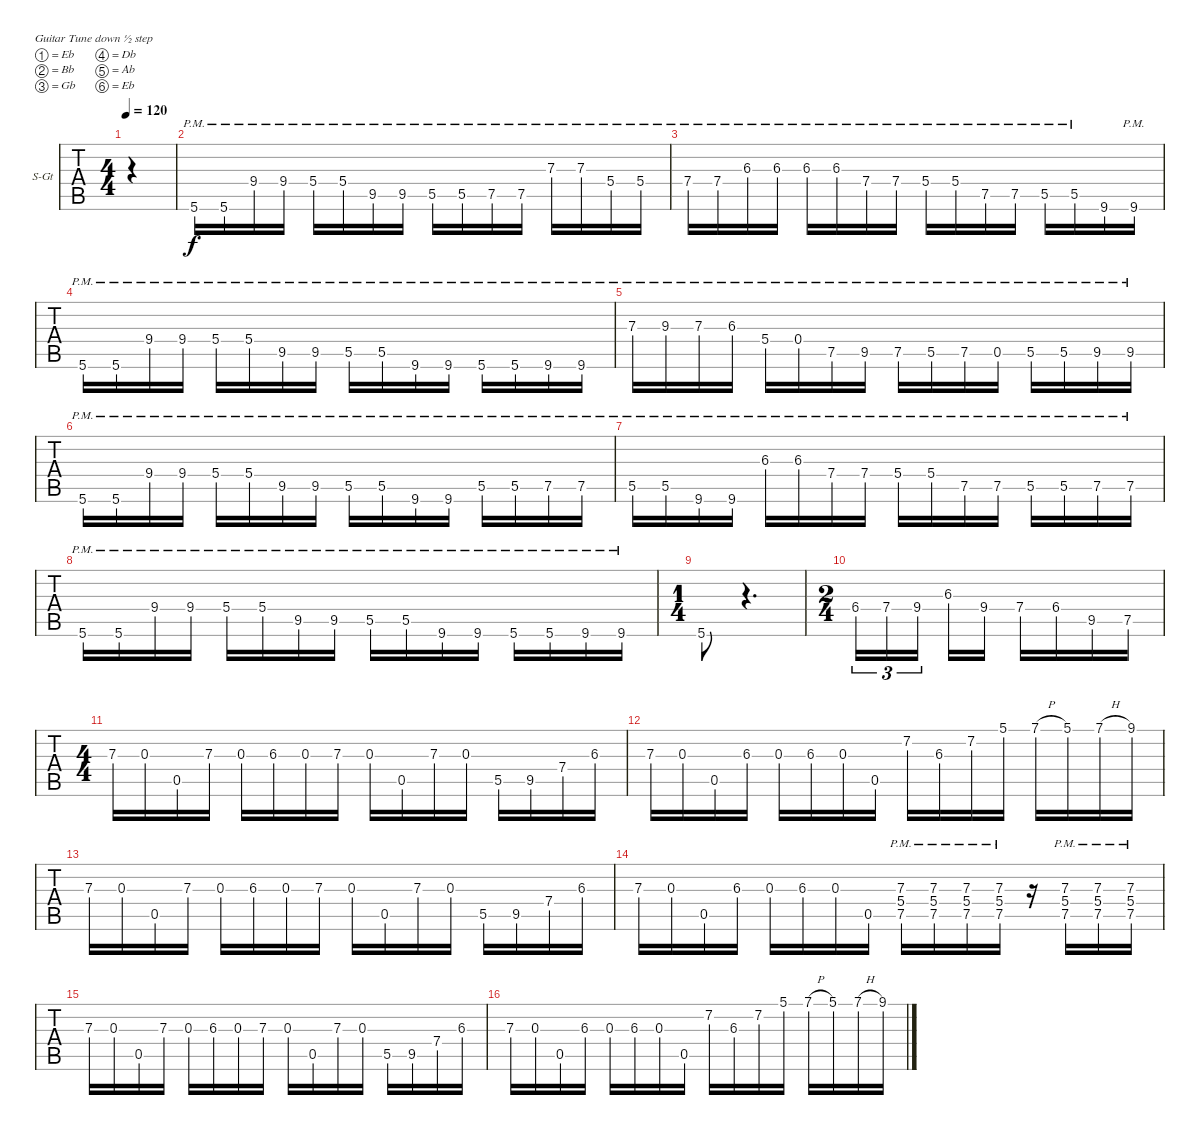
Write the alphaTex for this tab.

\defaultSystemsLayout 4
\bracketExtendMode groupsimilarinstruments
\firstSystemTrackNameOrientation horizontal
\otherSystemsTrackNameOrientation horizontal
\track ("Steel Guitar" "S-Gt") {instrument acousticguitarsteel}
\staff {tabs}
\tuning (Eb4 Bb3 Gb3 Db3 Ab2 Eb2)
\ts (4 4)
\tempo 120
\clef g2
\ks c
|
5.6{pm}.16 5.6{pm}.16 9.4{pm}.16 9.4{pm}.16 5.4{pm}.16 5.4{pm}.16 9.5{pm}.16 9.5{pm}.16 5.5{pm}.16 5.5{pm}.16 7.5{pm}.16 7.5{pm}.16 7.3{pm}.16 7.3{pm}.16 5.4{pm}.16 5.4{pm}.16 |
7.4{pm}.16 7.4{pm}.16 6.3{pm}.16 6.3{pm}.16 6.3{pm}.16 6.3{pm}.16 7.4{pm}.16 7.4{pm}.16 5.4{pm}.16 5.4{pm}.16 7.5{pm}.16 7.5{pm}.16 5.5{pm}.16 5.5{pm}.16 9.6.16 9.6{pm}.16 |
5.6{pm}.16 5.6{pm}.16 9.4{pm}.16 9.4{pm}.16 5.4{pm}.16 5.4{pm}.16 9.5{pm}.16 9.5{pm}.16 5.5{pm}.16 5.5{pm}.16 9.6{pm}.16 9.6{pm}.16 5.6{pm}.16 5.6{pm}.16 9.6{pm}.16 9.6{pm}.16 |
7.3{pm}.16 9.3{pm}.16 7.3{pm}.16 6.3{pm}.16 5.4{pm}.16 0.4{pm}.16 7.5{pm}.16 9.5{pm}.16 7.5{pm}.16 5.5{pm}.16 7.5{pm}.16 0.5{pm}.16 5.5{pm}.16 5.5{pm}.16 9.5{pm}.16 9.5{pm}.16 |
5.6{pm}.16 5.6{pm}.16 9.4{pm}.16 9.4{pm}.16 5.4{pm}.16 5.4{pm}.16 9.5{pm}.16 9.5{pm}.16 5.5{pm}.16 5.5{pm}.16 9.6{pm}.16 9.6{pm}.16 5.5{pm}.16 5.5{pm}.16 7.5{pm}.16 7.5{pm}.16 |
5.5{pm}.16 5.5{pm}.16 9.6{pm}.16 9.6{pm}.16 6.3{pm}.16 6.3{pm}.16 7.4{pm}.16 7.4{pm}.16 5.4{pm}.16 5.4{pm}.16 7.5{pm}.16 7.5{pm}.16 5.5{pm}.16 5.5{pm}.16 7.5{pm}.16 7.5{pm}.16 |
5.6{pm}.16 5.6{pm}.16 9.4{pm}.16 9.4{pm}.16 5.4{pm}.16 5.4{pm}.16 9.5{pm}.16 9.5{pm}.16 5.5{pm}.16 5.5{pm}.16 9.6{pm}.16 9.6{pm}.16 5.6{pm}.16 5.6{pm}.16 9.6{pm}.16 9.6{pm}.16 |
\ts (1 4)
5.6.8 r.4{d} |
\ts (2 4)
6.4.16{tu (3 2)} 7.4.16{tu (3 2)} 9.4.16{tu (3 2)} 6.3.16 9.4.16 7.4.16 6.4.16 9.5.16 7.5.16 |
\ts (4 4)
7.3.16 0.3.16 0.5.16 7.3.16 0.3.16 6.3.16 0.3.16 7.3.16 0.3.16 0.5.16 7.3.16 0.3.16 5.5.16 9.5.16 7.4.16 6.3.16 |
7.3.16 0.3.16 0.5.16 6.3.16 0.3.16 6.3.16 0.3.16 0.5.16 7.2.16 6.3.16 7.2.16 5.1.16 7.1{h}.16 5.1.16 7.1{h}.16 9.1.16 |
7.3.16 0.3.16 0.5.16 7.3.16 0.3.16 6.3.16 0.3.16 7.3.16 0.3.16 0.5.16 7.3.16 0.3.16 5.5.16 9.5.16 7.4.16 6.3.16 |
7.3.16 0.3.16 0.5.16 6.3.16 0.3.16 6.3.16 0.3.16 0.5.16 (7.5{pm} 5.4{pm} 7.3{pm}).16 (7.5{pm} 5.4{pm} 7.3{pm}).16 (7.5{pm} 5.4{pm} 7.3{pm}).16 (7.5{pm} 5.4{pm} 7.3{pm}).16 r.16 (7.5{pm} 5.4{pm} 7.3{pm}).16 (7.5{pm} 5.4{pm} 7.3{pm}).16 (7.5{pm} 5.4{pm} 7.3{pm}).16 |
7.3.16 0.3.16 0.5.16 7.3.16 0.3.16 6.3.16 0.3.16 7.3.16 0.3.16 0.5.16 7.3.16 0.3.16 5.5.16 9.5.16 7.4.16 6.3.16 |
7.3.16 0.3.16 0.5.16 6.3.16 0.3.16 6.3.16 0.3.16 0.5.16 7.2.16 6.3.16 7.2.16 5.1.16 7.1{h}.16 5.1.16 7.1{h}.16 9.1.16
